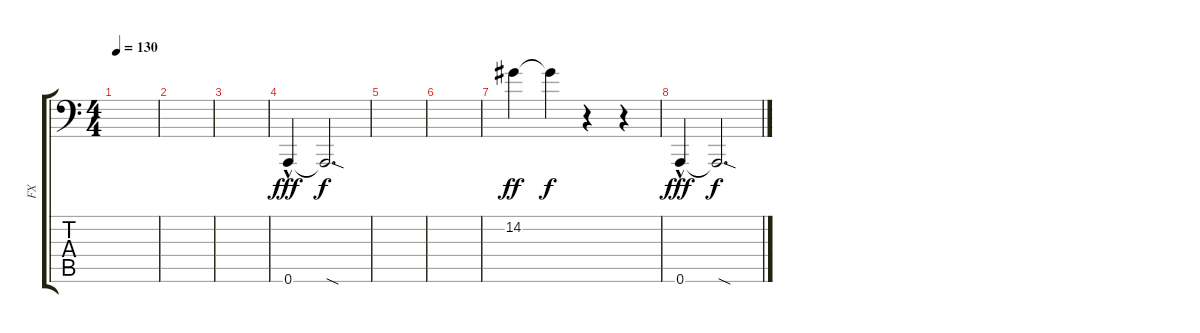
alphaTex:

\track ("FX" "FX") {instrument ocarina}
\staff {score tabs}
\tuning (B3 Gb3 D3 A2 E2 A1) {hide}
\ts (4 4)
\tempo 130
\clef f4
\ks c
|
|
|
0.6{hac}.4{dy fff} 0.6{sod t}.2{d dy f} |
|
|
14.2.4{dy ff volume 11 instrument reversecymbal} 14.2{t}.4{dy f} r.4{volume 15 instrument ocarina} r.4 |
0.6{hac}.4{dy fff} 0.6{sod t}.2{d dy f}
